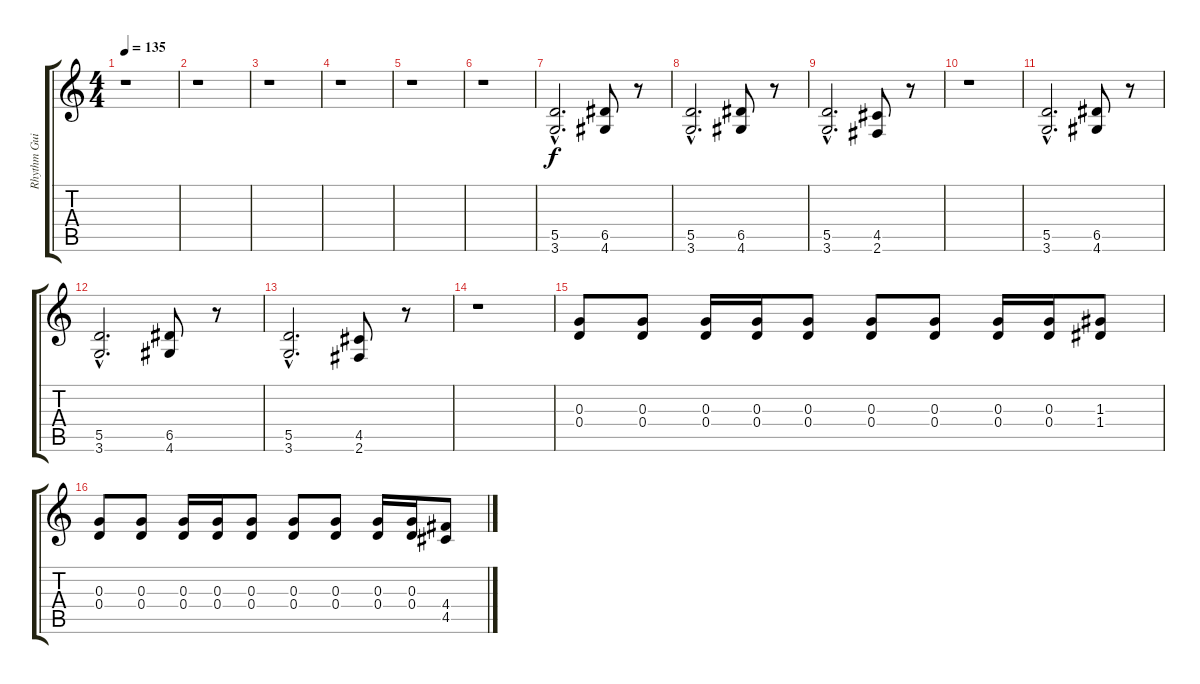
\track ("Rhythm Guitar" "Rhythm Gui") {instrument distortionguitar}
\staff {score tabs}
\tuning (E4 B3 G3 D3 A2 E2) {hide}
\ts (4 4)
\tempo 135
\clef g2
\ks c
r.1{dy f} |
r.1 |
r.1 |
r.1 |
r.1 |
r.1 |
(5.5{hac} 3.6{hac}).2{d} (6.5 4.6).8 r.8 |
(5.5{hac} 3.6{hac}).2{d} (6.5 4.6).8 r.8 |
(5.5{hac} 3.6{hac}).2{d} (4.5 2.6).8 r.8 |
r.1 |
(5.5{hac} 3.6{hac}).2{d} (6.5 4.6).8 r.8 |
(5.5{hac} 3.6{hac}).2{d} (6.5 4.6).8 r.8 |
(5.5{hac} 3.6{hac}).2{d} (4.5 2.6).8 r.8 |
r.1 |
(0.3 0.4).8 (0.3 0.4).8 (0.3 0.4).16 (0.3 0.4).16 (0.3 0.4).8 (0.3 0.4).8 (0.3 0.4).8 (0.3 0.4).16 (0.3 0.4).16 (1.3 1.4).8 |
(0.3 0.4).8 (0.3 0.4).8 (0.3 0.4).16 (0.3 0.4).16 (0.3 0.4).8 (0.3 0.4).8 (0.3 0.4).8 (0.3 0.4).16 (0.3 0.4).16 (4.4 4.5).8
